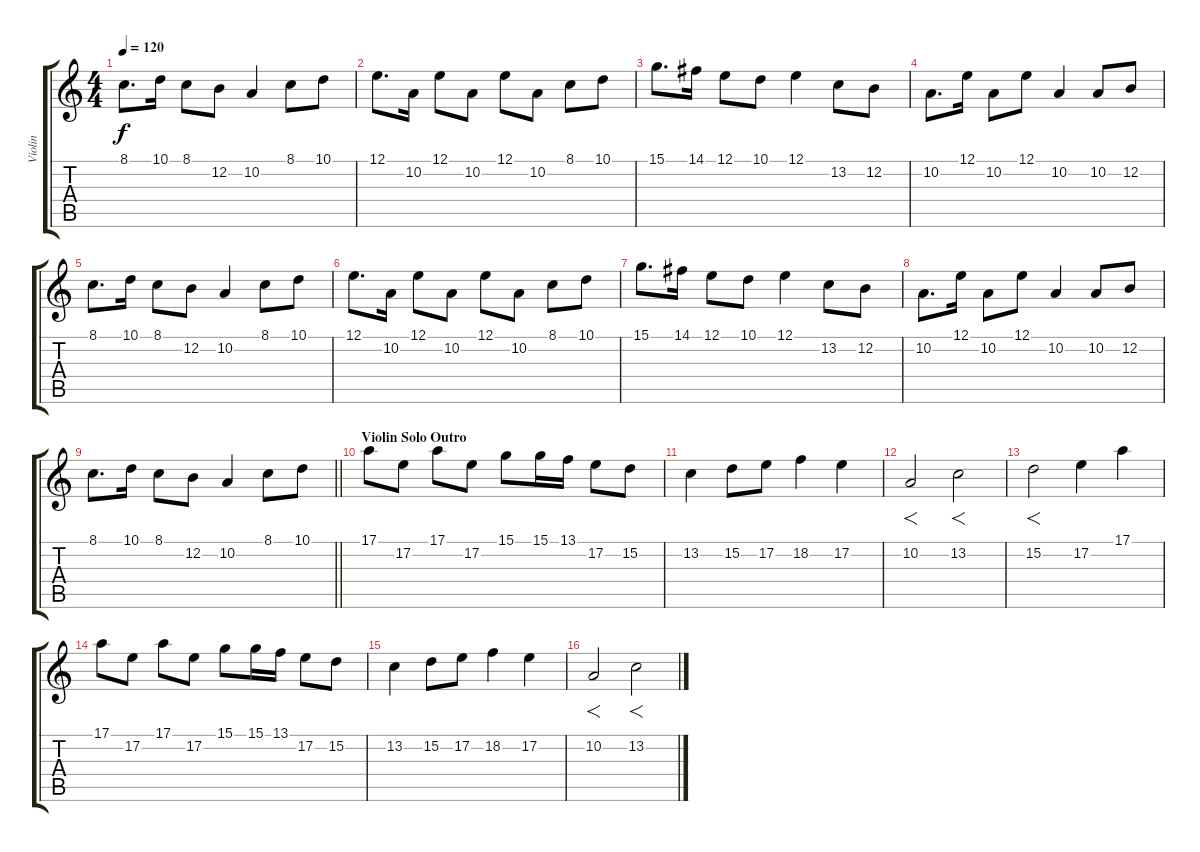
\track ("Violin" "Violin") {instrument violin}
\staff {score tabs}
\tuning (E4 B3 G3 D3 A2 E2) {hide}
\ts (4 4)
\tempo 120
\clef g2
\ks c
8.1.8{d dy f} 10.1.16 8.1.8 12.2.8 10.2.4 8.1.8 10.1.8 |
12.1.8{d} 10.2.16 12.1.8 10.2.8 12.1.8 10.2.8 8.1.8 10.1.8 |
15.1.8{d} 14.1.16 12.1.8 10.1.8 12.1.4 13.2.8 12.2.8 |
10.2.8{d} 12.1.16 10.2.8 12.1.8 10.2.4 10.2.8 12.2.8 |
8.1.8{d} 10.1.16 8.1.8 12.2.8 10.2.4 8.1.8 10.1.8 |
12.1.8{d} 10.2.16 12.1.8 10.2.8 12.1.8 10.2.8 8.1.8 10.1.8 |
15.1.8{d} 14.1.16 12.1.8 10.1.8 12.1.4 13.2.8 12.2.8 |
10.2.8{d} 12.1.16 10.2.8 12.1.8 10.2.4 10.2.8 12.2.8 |
\barLineRight lightlight
8.1.8{d} 10.1.16 8.1.8 12.2.8 10.2.4 8.1.8 10.1.8 |
\section ("" "Violin Solo Outro")
17.1.8{volume 16 balance 0} 17.2.8 17.1.8 17.2.8 15.1.8 15.1.16 13.1.16 17.2.8 15.2.8 |
13.2.4 15.2.8 17.2.8 18.2.4 17.2.4 |
10.2.2{f} 13.2.2{f} |
15.2.2{f} 17.2.4 17.1.4 |
17.1.8 17.2.8 17.1.8 17.2.8 15.1.8 15.1.16 13.1.16 17.2.8 15.2.8 |
13.2.4 15.2.8 17.2.8 18.2.4 17.2.4 |
10.2.2{f} 13.2.2{f}
